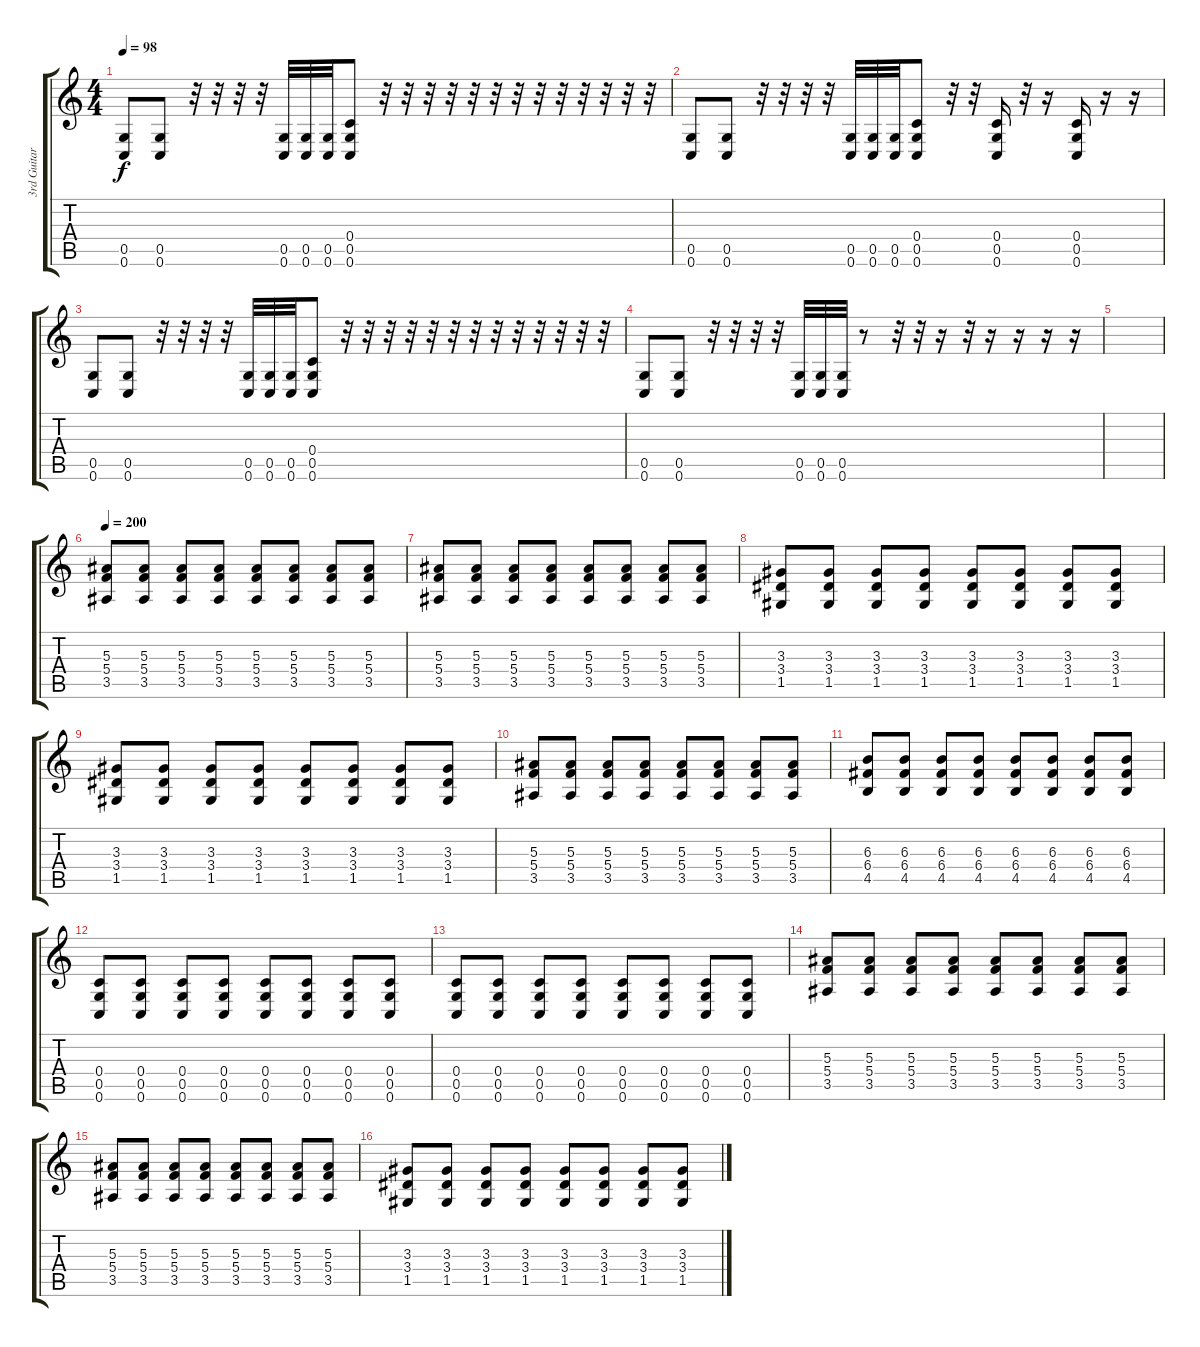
\track ("3rd Guitar" "3rd Guitar") {instrument distortionguitar}
\staff {score tabs}
\tuning (D4 A3 F3 C3 G2 C2) {hide}
\ts (4 4)
\tempo 98
\clef g2
\ks c
(0.5 0.6).8{dy f} (0.5 0.6).8 r.32 r.32 r.32 r.32 (0.5 0.6).32 (0.5 0.6).32 (0.5 0.6).32 (0.4 0.5 0.6).8 r.32 r.32 r.32 r.32 r.32 r.32 r.32 r.32 r.32 r.32 r.32 r.32 r.32 |
(0.5 0.6).8 (0.5 0.6).8 r.32 r.32 r.32 r.32 (0.5 0.6).32 (0.5 0.6).32 (0.5 0.6).32 (0.4 0.5 0.6).8 r.32 r.32 (0.4 0.5 0.6).16 r.32 r.16 (0.4 0.5 0.6).16 r.16 r.16 |
(0.5 0.6).8 (0.5 0.6).8 r.32 r.32 r.32 r.32 (0.5 0.6).32 (0.5 0.6).32 (0.5 0.6).32 (0.4 0.5 0.6).8 r.32 r.32 r.32 r.32 r.32 r.32 r.32 r.32 r.32 r.32 r.32 r.32 r.32 |
(0.5 0.6).8 (0.5 0.6).8 r.32 r.32 r.32 r.32 (0.5 0.6).32 (0.5 0.6).32 (0.5 0.6).32 r.8 r.32 r.32 r.16 r.32 r.16 r.16 r.16 r.16 |
|
\tempo 200
(5.3 5.4 3.5).8 (5.3 5.4 3.5).8 (5.3 5.4 3.5).8 (5.3 5.4 3.5).8 (5.3 5.4 3.5).8 (5.3 5.4 3.5).8 (5.3 5.4 3.5).8 (5.3 5.4 3.5).8 |
(5.3 5.4 3.5).8 (5.3 5.4 3.5).8 (5.3 5.4 3.5).8 (5.3 5.4 3.5).8 (5.3 5.4 3.5).8 (5.3 5.4 3.5).8 (5.3 5.4 3.5).8 (5.3 5.4 3.5).8 |
(3.3 3.4 1.5).8 (3.3 3.4 1.5).8 (3.3 3.4 1.5).8 (3.3 3.4 1.5).8 (3.3 3.4 1.5).8 (3.3 3.4 1.5).8 (3.3 3.4 1.5).8 (3.3 3.4 1.5).8 |
(3.3 3.4 1.5).8 (3.3 3.4 1.5).8 (3.3 3.4 1.5).8 (3.3 3.4 1.5).8 (3.3 3.4 1.5).8 (3.3 3.4 1.5).8 (3.3 3.4 1.5).8 (3.3 3.4 1.5).8 |
(5.3 5.4 3.5).8 (5.3 5.4 3.5).8 (5.3 5.4 3.5).8 (5.3 5.4 3.5).8 (5.3 5.4 3.5).8 (5.3 5.4 3.5).8 (5.3 5.4 3.5).8 (5.3 5.4 3.5).8 |
(6.3 6.4 4.5).8 (6.3 6.4 4.5).8 (6.3 6.4 4.5).8 (6.3 6.4 4.5).8 (6.3 6.4 4.5).8 (6.3 6.4 4.5).8 (6.3 6.4 4.5).8 (6.3 6.4 4.5).8 |
(0.4 0.5 0.6).8 (0.4 0.5 0.6).8 (0.4 0.5 0.6).8 (0.4 0.5 0.6).8 (0.4 0.5 0.6).8 (0.4 0.5 0.6).8 (0.4 0.5 0.6).8 (0.4 0.5 0.6).8 |
(0.4 0.5 0.6).8 (0.4 0.5 0.6).8 (0.4 0.5 0.6).8 (0.4 0.5 0.6).8 (0.4 0.5 0.6).8 (0.4 0.5 0.6).8 (0.4 0.5 0.6).8 (0.4 0.5 0.6).8 |
(5.3 5.4 3.5).8 (5.3 5.4 3.5).8 (5.3 5.4 3.5).8 (5.3 5.4 3.5).8 (5.3 5.4 3.5).8 (5.3 5.4 3.5).8 (5.3 5.4 3.5).8 (5.3 5.4 3.5).8 |
(5.3 5.4 3.5).8 (5.3 5.4 3.5).8 (5.3 5.4 3.5).8 (5.3 5.4 3.5).8 (5.3 5.4 3.5).8 (5.3 5.4 3.5).8 (5.3 5.4 3.5).8 (5.3 5.4 3.5).8 |
(3.3 3.4 1.5).8 (3.3 3.4 1.5).8 (3.3 3.4 1.5).8 (3.3 3.4 1.5).8 (3.3 3.4 1.5).8 (3.3 3.4 1.5).8 (3.3 3.4 1.5).8 (3.3 3.4 1.5).8
